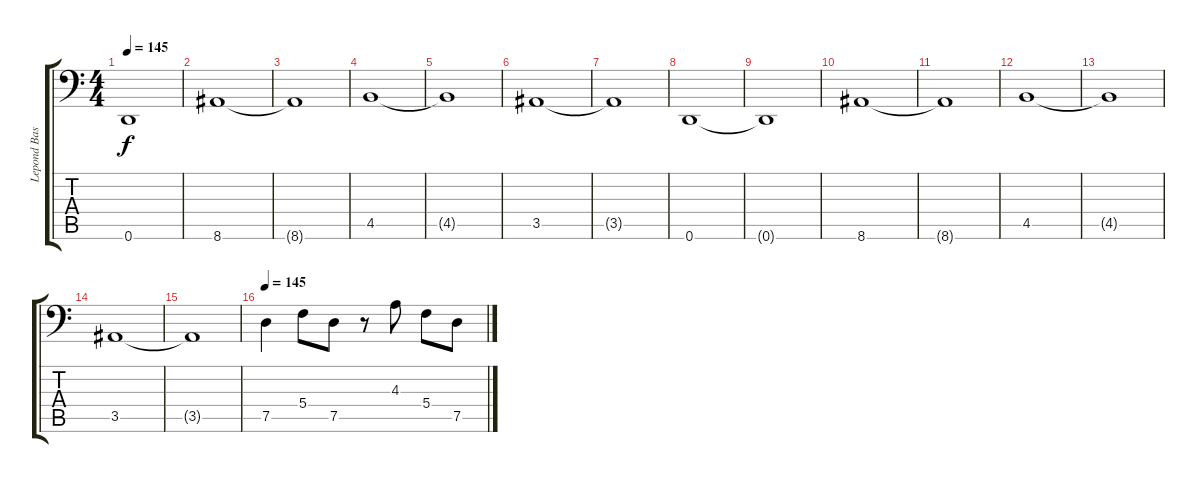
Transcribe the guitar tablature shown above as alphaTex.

\track ("Lepond Bass" "Lepond Bas") {instrument electricbassfinger}
\staff {score tabs}
\tuning (D3 A2 F2 C2 G1 D1) {hide}
\ts (4 4)
\tempo 145
\clef f4
\ks c
0.6{t}.1{dy f} |
8.6.1 |
8.6{t}.1 |
4.5.1 |
4.5{t}.1 |
3.5.1 |
3.5{t}.1 |
0.6.1 |
0.6{t}.1 |
8.6.1 |
8.6{t}.1 |
4.5.1 |
4.5{t}.1 |
3.5.1 |
3.5{t}.1 |
\tempo 145
7.5.4 5.4.8 7.5.8 r.8 4.3.8 5.4.8 7.5.8
